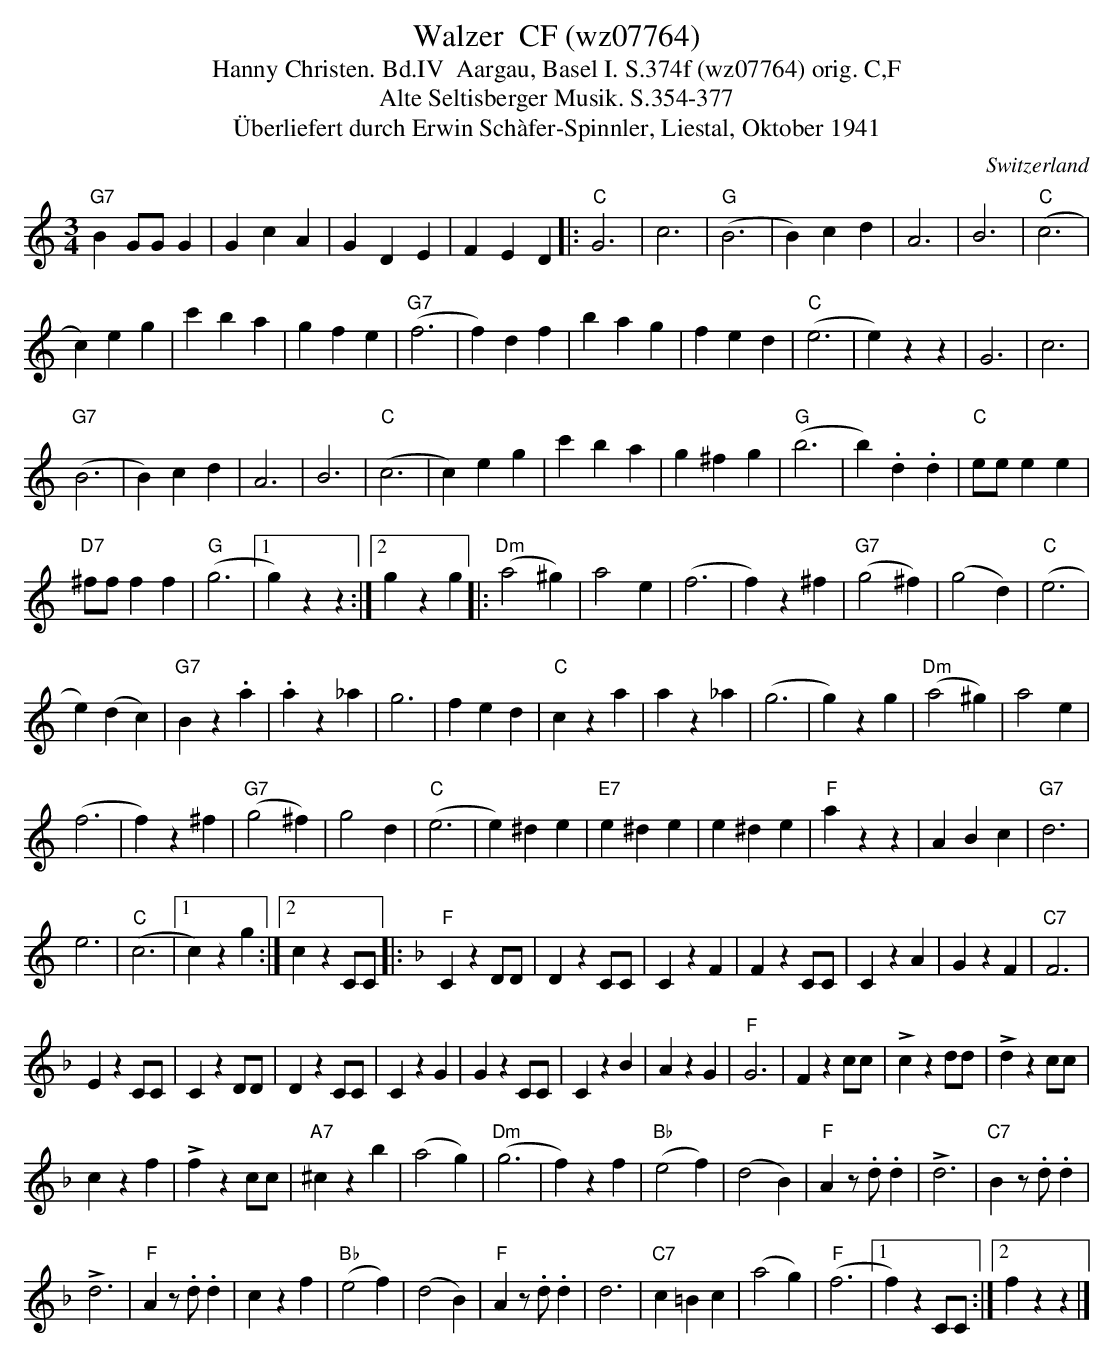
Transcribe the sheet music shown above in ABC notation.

X:1
T:Walzer  CF (wz07764)
T:Hanny Christen. Bd.IV  Aargau, Basel I. S.374f (wz07764) orig. C,F
T: Alte Seltisberger Musik. S.354-377
T:Überliefert durch Erwin Schàfer-Spinnler, Liestal, Oktober 1941
M:3/4
L:1/4
O:Switzerland
K:C major
"G7"BG/G/ G | GcA | GDE | FED |: "C"G3 | c3 | ("G"B3 | B)cd | A3 | B3 | ("C"c3 |
c)eg | c'ba | gfe | ("G7"f3 | f) df | bag | fed | ("C"e3 | e)zz | G3 | c3 |
("G7"B3 | B)cd | A3 | B3 | ("C"c3 | c)eg | c'ba | g^fg | ("G"b3 | b).d.d | "C"e/e/ ee |
"D7"^f/f/ff | ("G"g3 |1 g)zz :|2 gzg |: ("Dm"a2^g) | a2e | (f3 | f) z^f | ("G7"g2^f) | (g2d) | ("C"e3 |
e)(dc) | "G7"Bz.a | .az_a | g3 | fed | "C"cza | az_a | (g3 | g) zg | ("Dm"a2^g) | a2e |
(f3 |f)z^f | ("G7"g2^f) | g2d | ("C"e3 | e)^de | "E7"e^de | e^de |  "F"azz | ABc | "G7"d3 |
e3 | ("C"c3 |1 c)zg :|2 czC/C/ |: [K:F]  "F"CzD/D/ | DzC/C/ | CzF | FzC/C/ | CzA | GzF | "C7"F3 |
EzC/C/ | CzD/D/ | DzC/C/ | CzG | GzC/C/ | CzB | AzG | "F"G3 | Fzc/c/ | !>!czd/d/ | !>!dzc/c/ |
czf | !>!fzc/c/ | "A7"^czb | (a2g) | ("Dm"g3 | f)zf | ("Bb"e2f) | (d2B) | "F"Az/.d/.d | !>!d3 | "C7"Bz/.d/.d |
!>!d3 | "F"Az/.d/.d | czf | ("Bb"e2f) | (d2B) | "F"Az/.d/.d | d3 | "C7"c=Bc | (a2g) | ("F"f3 |1 f)zC/C/ :|2 fzz |]
